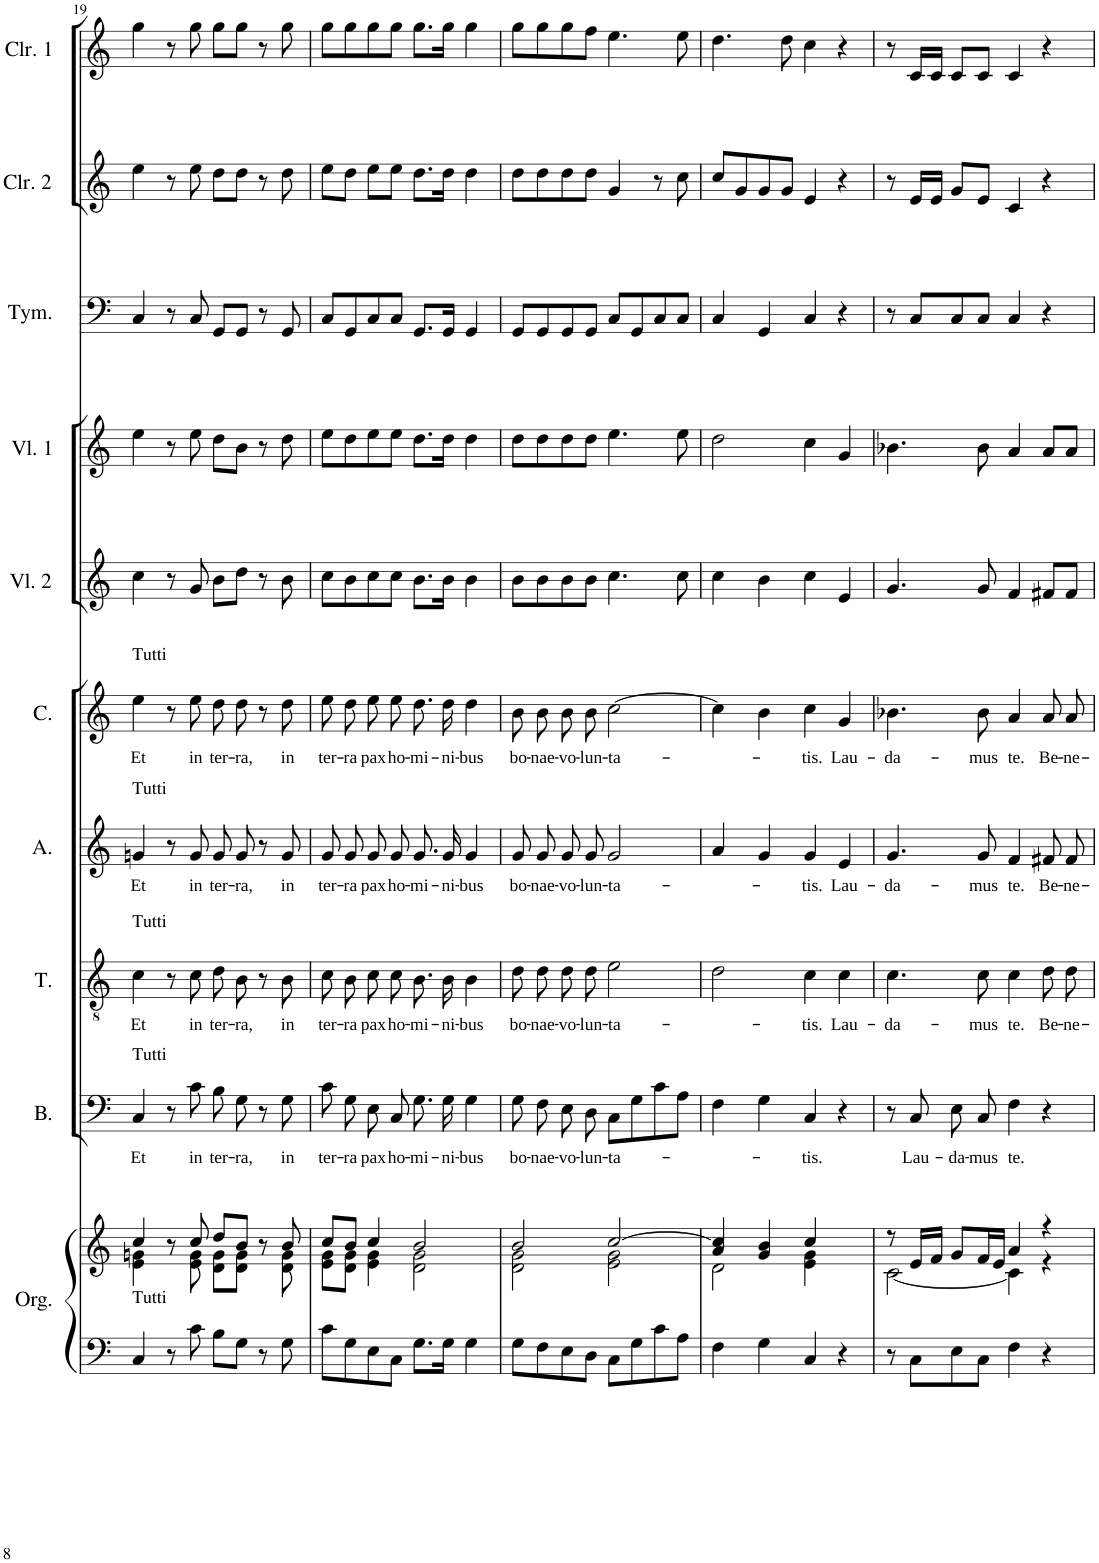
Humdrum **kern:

**kern	**kern	**kern	**text	**kern	**text	**kern	**text	**kern	**text	**kern	**kern	**kern	**kern	**kern
*part10	*part10	*part9	*part9	*part8	*part8	*part7	*part7	*part6	*part6	*part5	*part4	*part3	*part2	*part1
*staff11	*staff10	*staff9	*staff9	*staff8	*staff8	*staff7	*staff7	*staff6	*staff6	*staff5	*staff4	*staff3	*staff2	*staff1
*I"Organo	*	*I"Basso	*	*I"Tenore	*	*I"Alto	*	*I"Canto	*	*I"Violino secondo	*I"Violino primo	*I"Tympani	*I"Clarino secondo	*I"Clarino primo
*I'Org.	*	*I'B.	*	*I'T.	*	*I'A.	*	*I'C.	*	*I'Vl. 2	*I'Vl. 1	*I'Tym.	*I'Clr. 2	*I'Clr. 1
!!LO:PB:g=z
*clefF4	*clefG2	*clefF4	*	*clefGv2	*	*clefG2	*	*clefG2	*	*clefG2	*clefG2	*clefF4	*clefG2	*clefG2
*k[]	*k[]	*k[]	*	*k[]	*	*k[]	*	*k[]	*	*k[]	*k[]	*k[]	*k[]	*k[]
*M4/4	*M4/4	*M4/4	*	*M4/4	*	*M4/4	*	*M4/4	*	*M4/4	*M4/4	*M4/4	*M4/4	*M4/4
*met(c)	*met(c)	*met(c)	*	*met(c)	*	*met(c)	*	*met(c)	*	*met(c)	*met(c)	*met(c)	*met(c)	*met(c)
=19	=19	=19	=19	=19	=19	=19	=19	=19	=19	=19	=19	=19	=19	=19
*	*^	*	*	*	*	*	*	*	*	*	*	*	*	*
!	!	!	!	!	!	!	!	!	!LO:TX:a:t=Tutti	!	!	!	!	!	!
!	!	!	!	!	!	!	!LO:TX:a:t=Tutti	!	!	!	!	!	!	!	!
!	!	!	!	!	!LO:TX:a:t=Tutti	!	!	!	!	!	!	!	!	!	!
!	!	!	!LO:TX:a:t=Tutti	!	!	!	!	!	!	!	!	!	!	!	!
!LO:TX:a:t=Tutti	!	!	!	!	!	!	!	!	!	!	!	!	!	!	!
!	!	!	!	!LO:LY:b	!	!LO:LY:b	!	!LO:LY:b	!	!LO:LY:b	!	!	!	!	!
4C/	4cc/	4e\ 4gn\	4C/	Et	4c\	Et	4gn/	Et	4ee\	Et	4cc\	4ee\	4C/	4ee\	4gg\
8r	8r	8ryy	8r	.	8r	.	8r	.	8r	.	8r	8r	8r	8r	8r
!	!	!	!	!LO:LY:b	!	!LO:LY:b	!	!LO:LY:b	!	!LO:LY:b	!	!	!	!	!
8c\	8cc/	8e\ 8g\	8c\	in	8c\	in	8g/	in	8ee\	in	8g/	8ee\	8C/	8ee\	8gg\
!	!	!	!	!LO:LY:b	!	!LO:LY:b	!	!LO:LY:b	!	!LO:LY:b	!	!	!	!	!
8B\L	8dd/L	8d\ 8g\L	8B\	ter-	8d\L	ter-	8g/L	ter-	8dd\L	ter-	8b\L	8dd\L	8GG/L	8dd\L	8gg\L
!	!	!	!	!LO:LY:b	!	!LO:LY:b	!	!LO:LY:b	!	!LO:LY:b	!	!	!	!	!
8G\J	8b/J	8d\ 8g\J	8G\	-ra,	8B\J	-ra,	8g/J	-ra,	8dd\J	-ra,	8dd\J	8b\J	8GG/J	8dd\J	8gg\J
8r	8r	8ryy	8r	.	8r	.	8r	.	8r	.	8r	8r	8r	8r	8r
!	!	!	!	!LO:LY:b	!	!LO:LY:b	!	!LO:LY:b	!	!LO:LY:b	!	!	!	!	!
8G\	8b/	8d\ 8g\	8G\	in	8B\	in	8g/	in	8dd\	in	8b\	8dd\	8GG/	8dd\	8gg\
=20	=20	=20	=20	=20	=20	=20	=20	=20	=20	=20	=20	=20	=20	=20	=20
!	!	!	!	!LO:LY:b	!	!LO:LY:b	!	!LO:LY:b	!	!LO:LY:b	!	!	!	!	!
8c\L	8cc/L	8e\ 8g\L	8c\	ter-	8c\L	ter-	8g/L	ter-	8ee\L	ter-	8cc\L	8ee\L	8C/L	8ee\L	8gg\L
!	!	!	!	!LO:LY:b	!	!LO:LY:b	!	!LO:LY:b	!	!LO:LY:b	!	!	!	!	!
8G\	8b/J	8d\ 8g\J	8G\	-ra	8B\J	-ra	8g/J	-ra	8dd\J	-ra	8b\	8dd\	8GG/	8dd\J	8gg\
!	!	!	!	!LO:LY:b	!	!LO:LY:b	!	!LO:LY:b	!	!LO:LY:b	!	!	!	!	!
8E\	4cc/	4e\ 4g\	8E\	pax	8c\L	pax	8g/L	pax	8ee\L	pax	8cc\	8ee\	8C/	8ee\L	8gg\
!	!	!	!	!LO:LY:b	!	!LO:LY:b	!	!LO:LY:b	!	!LO:LY:b	!	!	!	!	!
8C\J	.	.	8C/	ho-	8c\J	ho-	8g/J	ho-	8ee\J	ho-	8cc\J	8ee\J	8C/J	8ee\J	8gg\J
!	!	!	!	!LO:LY:b	!	!LO:LY:b	!	!LO:LY:b	!	!LO:LY:b	!	!	!	!	!
8.G\L	2b/	2d\ 2g\	8.G\	-mi-	8.B\L	-mi-	8.g/L	-mi-	8.dd\L	-mi-	8.b\L	8.dd\L	8.GG/L	8.dd\L	8.gg\L
!	!	!	!	!LO:LY:b	!	!LO:LY:b	!	!LO:LY:b	!	!LO:LY:b	!	!	!	!	!
16G\Jk	.	.	16G\	-ni-	16B\Jk	-ni-	16g/Jk	-ni-	16dd\Jk	-ni-	16b\Jk	16dd\Jk	16GG/Jk	16dd\Jk	16gg\Jk
!	!	!	!	!LO:LY:b	!	!LO:LY:b	!	!LO:LY:b	!	!LO:LY:b	!	!	!	!	!
4G\	.	.	4G\	-bus	4B\	-bus	4g/	-bus	4dd\	-bus	4b\	4dd\	4GG/	4dd\	4gg\
=21	=21	=21	=21	=21	=21	=21	=21	=21	=21	=21	=21	=21	=21	=21	=21
!	!	!	!	!LO:LY:b	!	!LO:LY:b	!	!LO:LY:b	!	!LO:LY:b	!	!	!	!	!
8G\L	2b/	2d\ 2g\	8G\	bo-	8d\L	bo-	8g/L	bo-	8b\L	bo-	8b\L	8dd\L	8GG/L	8dd\L	8gg\L
!	!	!	!	!LO:LY:b	!	!LO:LY:b	!	!LO:LY:b	!	!LO:LY:b	!	!	!	!	!
8F\	.	.	8F\	-nae-	8d\J	-nae-	8g/J	-nae-	8b\J	-nae-	8b\	8dd\	8GG/	8dd\	8gg\
!	!	!	!	!LO:LY:b	!	!LO:LY:b	!	!LO:LY:b	!	!LO:LY:b	!	!	!	!	!
8E\	.	.	8E\	-vo-	8d\L	-vo-	8g/L	-vo-	8b\L	-vo-	8b\	8dd\	8GG/	8dd\	8gg\
!	!	!	!	!LO:LY:b	!	!LO:LY:b	!	!LO:LY:b	!	!LO:LY:b	!	!	!	!	!
8D\J	.	.	8D\	-lun-	8d\J	-lun-	8g/J	-lun-	8b\J	-lun-	8b\J	8dd\J	8GG/J	8dd\J	8ff\J
!	!	!	!	!LO:LY:b	!	!LO:LY:b	!	!LO:LY:b	!	!LO:LY:b	!	!	!	!	!
8C\L	[2cc/	2e\ 2g\	8C\L	-ta-	2e\	-ta-	2g/	-ta-	[2cc\	-ta-	4.cc\	4.ee\	8C/L	4g/	4.ee\
8G\	.	.	8G\	.	.	.	.	.	.	.	.	.	8GG/	.	.
8c\	.	.	8c\	.	.	.	.	.	.	.	.	.	8C/	8r	.
8A\J	.	.	8A\J	.	.	.	.	.	.	.	8cc\	8ee\	8C/J	8cc\	8ee\
=22	=22	=22	=22	=22	=22	=22	=22	=22	=22	=22	=22	=22	=22	=22	=22
4F\	4a/ 4cc/]	2d\	4F\	.	2d\	.	4a/	.	4cc\]	.	4cc\	2dd\	4C/	8cc/L	4.dd\
.	.	.	.	.	.	.	.	.	.	.	.	.	.	8g/	.
4G\	4g/ 4b/	.	4G\	.	.	.	4g/	.	4b\	.	4b\	.	4GG/	8g/	.
.	.	.	.	.	.	.	.	.	.	.	.	.	.	8g/J	8dd\
!	!	!	!	!LO:LY:b	!	!LO:LY:b	!	!LO:LY:b	!	!LO:LY:b	!	!	!	!	!
4C/	4cc/	4e\ 4g\	4C/	-tis.	4c\	-tis.	4g/	-tis.	4cc\	-tis.	4cc\	4cc\	4C/	4e/	4cc\
!	!	!	!	!	!	!LO:LY:b	!	!LO:LY:b	!	!LO:LY:b	!	!	!	!	!
4r	4ryy	4ryy	4r	.	4c\	Lau-	4e/	Lau-	4g/	Lau-	4e/	4g/	4r	4r	4r
=23	=23	=23	=23	=23	=23	=23	=23	=23	=23	=23	=23	=23	=23	=23	=23
!	!	!	!	!	!	!LO:LY:b	!	!LO:LY:b	!	!LO:LY:b	!	!	!	!	!
8r	8r	[2c\	8r	.	4.c\	-da-	4.g/	-da-	4.b-X\	-da-	4.g/	4.b-X\	8r	8r	8r
!	!	!	!	!LO:LY:b	!	!	!	!	!	!	!	!	!	!	!
8C\L	16e/LL	.	8C/	Lau-	.	.	.	.	.	.	.	.	8C/L	16e/LL	16c/LL
.	16f/JJ	.	.	.	.	.	.	.	.	.	.	.	.	16e/JJ	16c/JJ
!	!	!	!	!LO:LY:b	!	!	!	!	!	!	!	!	!	!	!
8E\	8g/L	.	8E\	-da-	.	.	.	.	.	.	.	.	8C/	8g/L	8c/L
!	!	!	!	!LO:LY:b	!	!LO:LY:b	!	!LO:LY:b	!	!LO:LY:b	!	!	!	!	!
8C\J	16f/L	.	8C/	-mus	8c\	-mus	8g/	-mus	8b-\	-mus	8g/	8b-\	8C/J	8e/J	8c/J
.	16e/JJ	.	.	.	.	.	.	.	.	.	.	.	.	.	.
!	!	!	!	!LO:LY:b	!	!LO:LY:b	!	!LO:LY:b	!	!LO:LY:b	!	!	!	!	!
4F\	4a/	4c\]	4F\	te.	4c\	te.	4f/	te.	4a/	te.	4f/	4a/	4C/	4c/	4c/
!	!	!	!	!	!	!LO:LY:b	!	!LO:LY:b	!	!LO:LY:b	!	!	!	!	!
4r	4r	4r	4r	.	8d\L	Be-	8f#X/L	Be-	8a/L	Be-	8f#X/L	8a/L	4r	4r	4r
!	!	!	!	!	!	!LO:LY:b	!	!LO:LY:b	!	!LO:LY:b	!	!	!	!	!
.	.	.	.	.	8d\J	-ne-	8f#/J	-ne-	8a/J	-ne-	8f#/J	8a/J	.	.	.
*	*v	*v	*	*	*	*	*	*	*	*	*	*	*	*	*
=	=	=	=	=	=	=	=	=	=	=	=	=	=	=
*-	*-	*-	*-	*-	*-	*-	*-	*-	*-	*-	*-	*-	*-	*-
